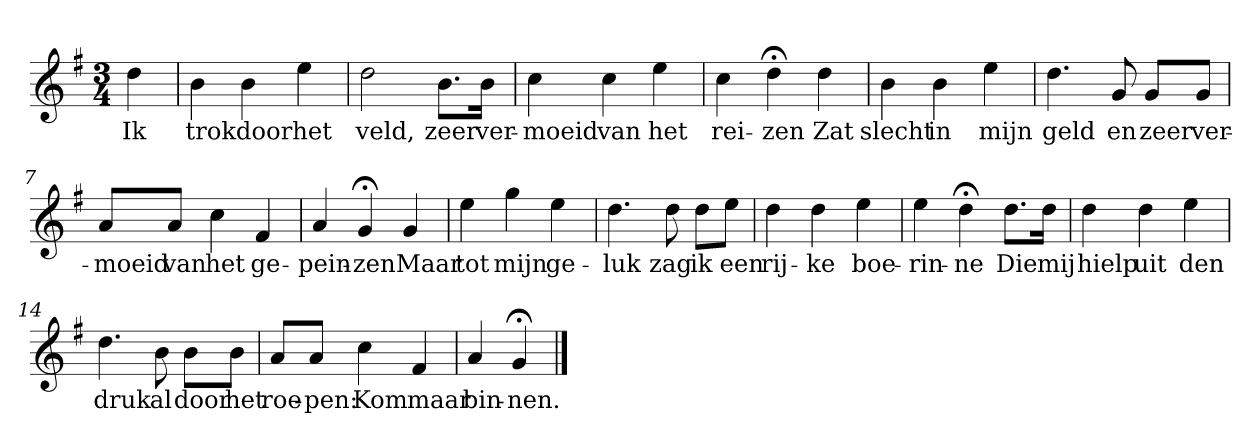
**kern	**text
*part1	*part1
*staff1	*staff1
*k[f#]	*
*G:	*
*M3/4	*
*MM120	*
=	=
4dd	Ik
=1	=1
4b	trok
4b	door
4ee	het
=2	=2
2dd	veld,
8.bL	zeer
16bJk	ver-
=3	=3
4cc	-moeid
4cc	van
4ee	het
=4	=4
4cc	rei-
4dd;<	-zen
4dd	Zat
=5	=5
4b	slecht
4b	in
4ee	mijn
=6	=6
4.dd	geld
8g	en
8gL	zeer
8gJ	ver-
=7	=7
8aL	-moeid
8aJ	van
4cc	het
4f#	ge-
=8	=8
4a	-pein-
4g;<	-zen
4g	Maar
=9	=9
4ee	tot
4gg	mijn
4ee	ge-
=10	=10
4.dd	-luk
8dd	zag
8ddL	ik
8eeJ	een
=11	=11
4dd	rij-
4dd	-ke
4ee	boe-
=12	=12
4ee	-rin-
4dd;<	-ne
8.ddL	Die
16ddJk	mij
=13	=13
4dd	hielp
4dd	uit
4ee	den
=14	=14
4.dd	druk
8b	al
8bL	door
8bJ	het
=15	=15
8aL	roe-
8aJ	-pen:
4cc	Kom
4f#	maar
=16	=16
4a	bin-
4g;<	-nen.
==	==
*-	*-
